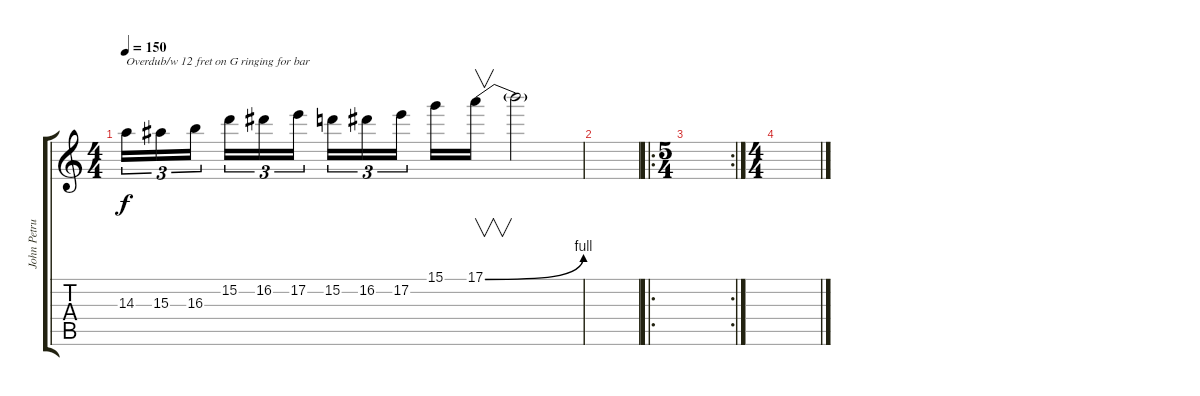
\track ("John Petrucci" "John Petru") {instrument electricguitarjazz}
\staff {score tabs}
\tuning (E4 B3 G3 D3 A2 E2) {hide}
\ts (4 4)
\tempo 150
\clef g2
\ks c
14.3.16{tu (3 2) txt "Overdub/w 12 fret on G ringing for bar" dy f} 15.3.16{tu (3 2)} 16.3.16{tu (3 2)} 15.2.16{tu (3 2)} 16.2.16{tu (3 2)} 17.2.16{tu (3 2)} 15.2.16{tu (3 2)} 16.2.16{tu (3 2)} 17.2.16{tu (3 2)} 15.1.16 17.1{be (bend 0 0 60 4)}.16{v} 17.1{t}.2 |
|
\ro
\rc 2
\ts (5 4)
|
\ts (4 4)
